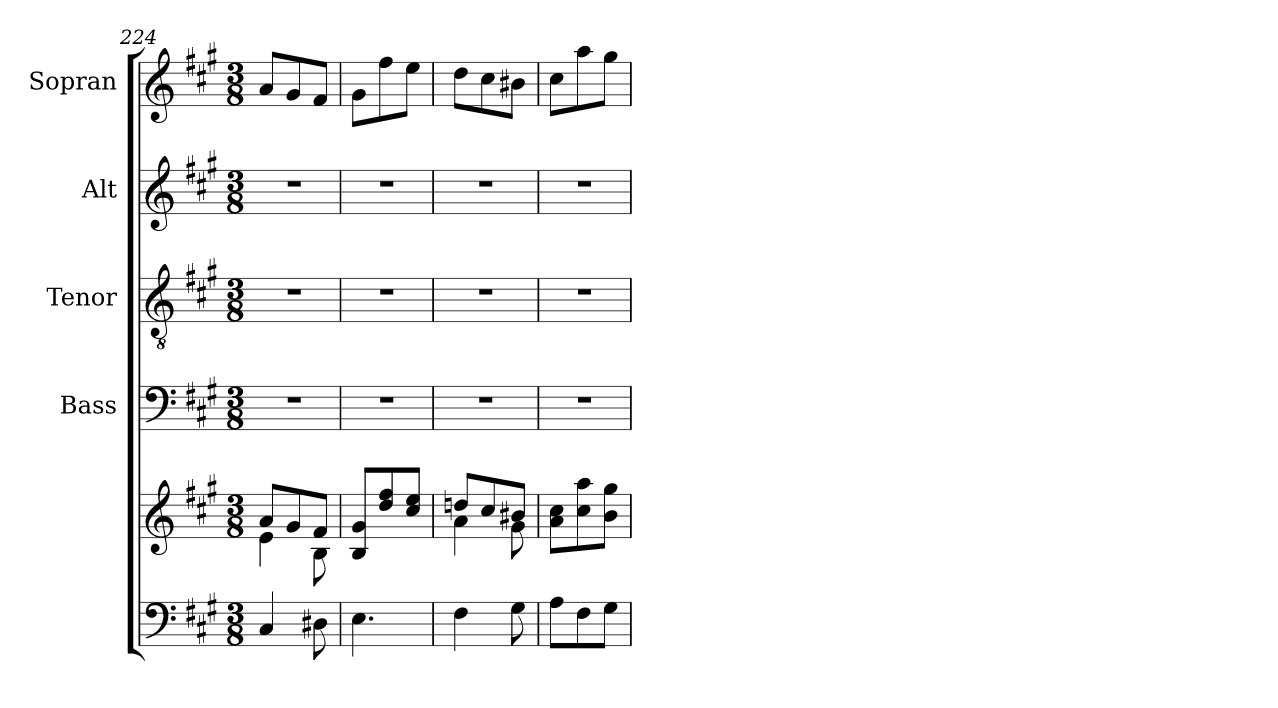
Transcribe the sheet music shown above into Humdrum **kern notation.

**kern	**kern	**kern	**kern	**kern	**kern
*part5	*part5	*part4	*part3	*part2	*part1
*staff6	*staff5	*staff4	*staff3	*staff2	*staff1
*	*	*I"Bass	*I"Tenor	*I"Alt	*I"Sopran
*	*	*I'B.	*I'T.	*I'A.	*I'S.
*clefF4	*clefG2	*clefF4	*clefGv2	*clefG2	*clefG2
*k[f#c#g#]	*k[f#c#g#]	*k[f#c#g#]	*k[f#c#g#]	*k[f#c#g#]	*k[f#c#g#]
*A:	*A:	*A:	*A:	*A:	*A:
*M3/8	*M3/8	*M3/8	*M3/8	*M3/8	*M3/8
=224	=224	=224	=224	=224	=224
*	*^	*	*	*	*
4C#/	8a/L	4e\	4.r	4.r	4.r	8a/L
.	8g#/	.	.	.	.	8g#/
8D#X\	8f#/J	8B\	.	.	.	8f#/J
*	*v	*v	*	*	*	*
=225	=225	=225	=225	=225	=225
4.E\	8B/ 8g#/L	4.r	4.r	4.r	8g#\L
.	8dd/ 8ff#/	.	.	.	8ff#\
.	8cc#/ 8ee/J	.	.	.	8ee\J
=226	=226	=226	=226	=226	=226
*	*^	*	*	*	*
4F#\	8ddn/L	4a\	4.r	4.r	4.r	8dd\L
.	8cc#/	.	.	.	.	8cc#\
8G#\	8b#X/J	8g#\	.	.	.	8b#X\J
*	*v	*v	*	*	*	*
=227	=227	=227	=227	=227	=227
8A\L	8a\ 8cc#\L	4.r	4.r	4.r	8cc#\L
8F#\	8cc#\ 8aa\	.	.	.	8aa\
8G#\J	8b\ 8gg#\J	.	.	.	8gg#\J
=	=	=	=	=	=
*-	*-	*-	*-	*-	*-
